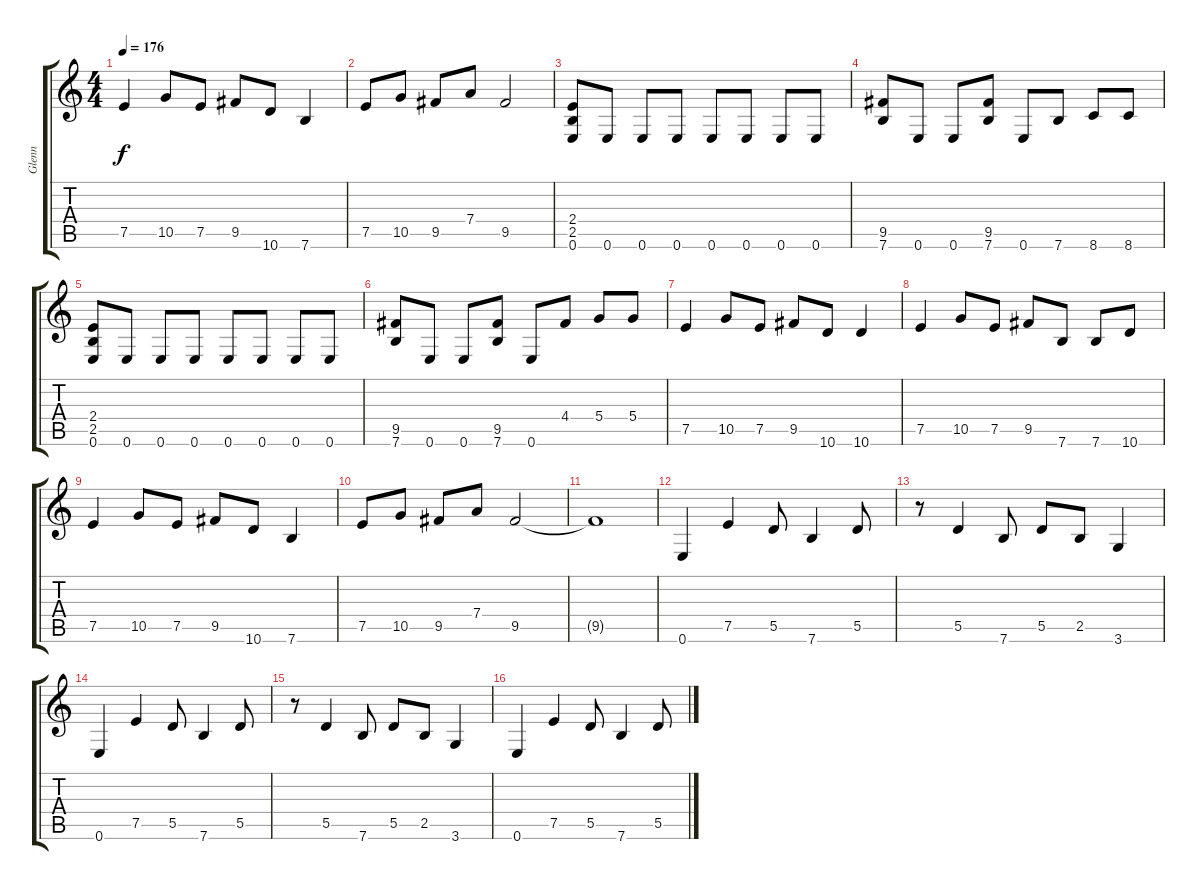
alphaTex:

\track ("Glenn" "Glenn") {instrument distortionguitar}
\staff {score tabs}
\tuning (E4 B3 G3 D3 A2 E2) {hide}
\ts (4 4)
\tempo 176
\clef g2
\ks c
7.5.4{dy f} 10.5.8 7.5.8 9.5.8 10.6.8 7.6.4 |
7.5.8 10.5.8 9.5.8 7.4.8 9.5.2 |
(2.4 2.5 0.6).8 0.6.8 0.6.8 0.6.8 0.6.8 0.6.8 0.6.8 0.6.8 |
(9.5 7.6).8 0.6.8 0.6.8 (9.5 7.6).8 0.6.8 7.6.8 8.6.8 8.6.8 |
(2.4 2.5 0.6).8 0.6.8 0.6.8 0.6.8 0.6.8 0.6.8 0.6.8 0.6.8 |
(9.5 7.6).8 0.6.8 0.6.8 (9.5 7.6).8 0.6.8 4.4.8 5.4.8 5.4.8 |
7.5.4 10.5.8 7.5.8 9.5.8 10.6.8 10.6.4 |
7.5.4 10.5.8 7.5.8 9.5.8 7.6.8 7.6.8 10.6.8 |
7.5.4 10.5.8 7.5.8 9.5.8 10.6.8 7.6.4 |
7.5.8 10.5.8 9.5.8 7.4.8 9.5.2 |
9.5{t}.1 |
0.6.4 7.5.4 5.5.8 7.6.4 5.5.8 |
r.8 5.5.4 7.6.8 5.5.8 2.5.8 3.6.4 |
0.6.4 7.5.4 5.5.8 7.6.4 5.5.8 |
r.8 5.5.4 7.6.8 5.5.8 2.5.8 3.6.4 |
0.6.4 7.5.4 5.5.8 7.6.4 5.5.8
